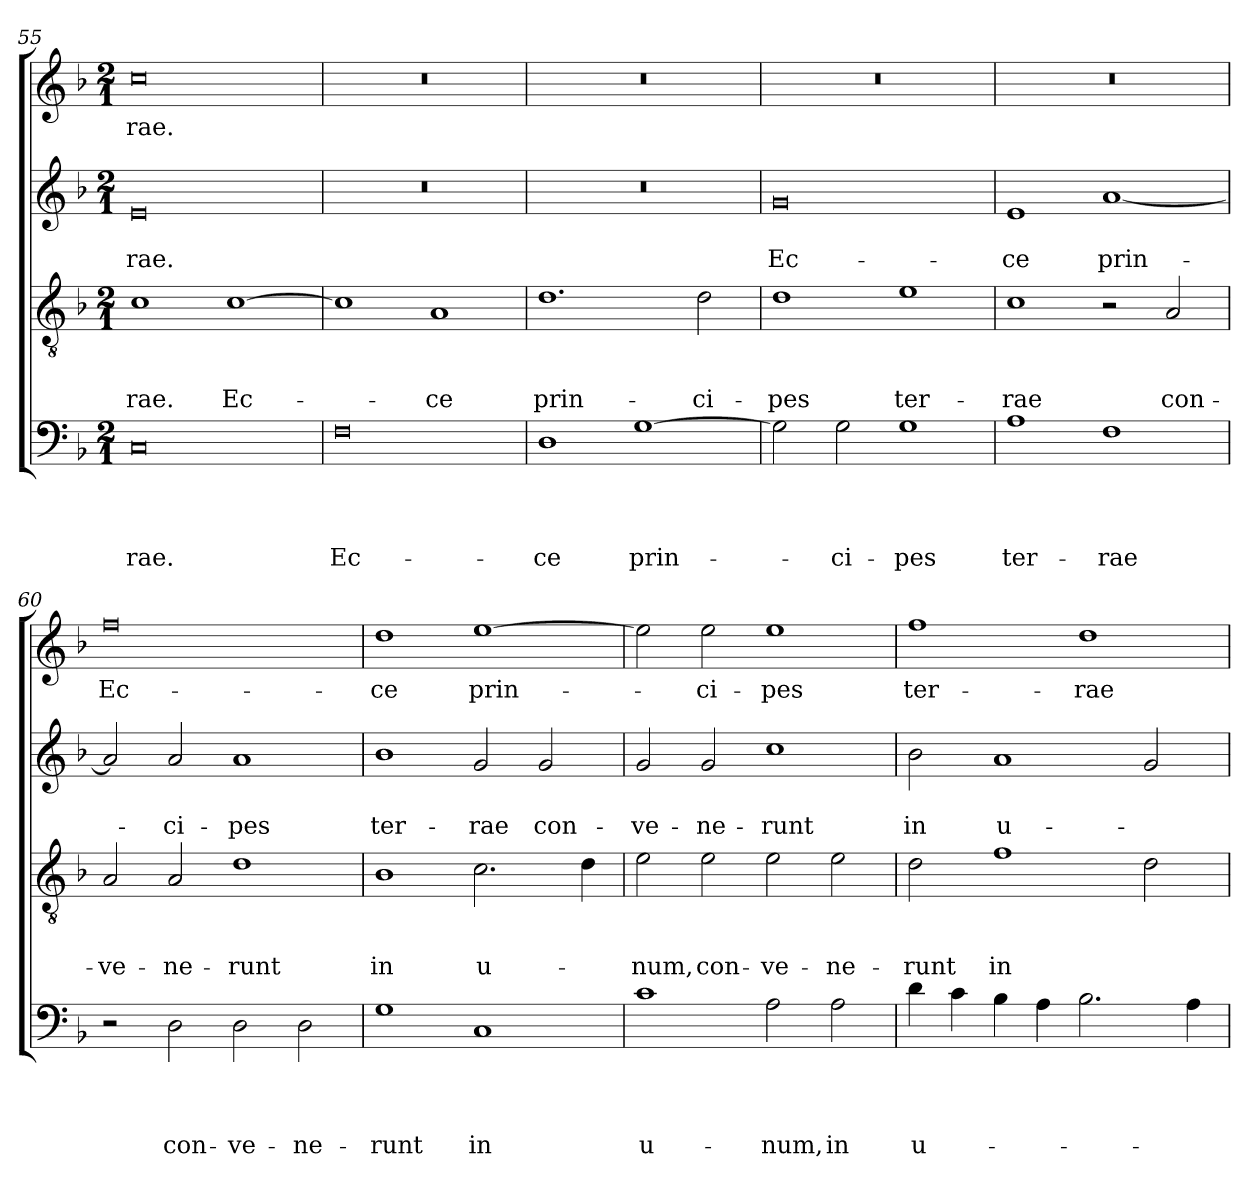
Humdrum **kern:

**kern	**text	**text	**text	**text	**kern	**text	**text	**text	**kern	**text	**text	**kern	**text
*part4	*part4	*part4	*part4	*part4	*part3	*part3	*part3	*part3	*part2	*part2	*part2	*part1	*part1
*staff4	*staff4	*staff4	*staff4	*staff4	*staff3	*staff3	*staff3	*staff3	*staff2	*staff2	*staff2	*staff1	*staff1
!!LO:LB:g=z
*clefF4	*	*	*	*	*clefGv2	*	*	*	*clefG2	*	*	*clefG2	*
*k[b-]	*	*	*	*	*k[b-]	*	*	*	*k[b-]	*	*	*k[b-]	*
*F:	*	*	*	*	*F:	*	*	*	*F:	*	*	*F:	*
*M2/1	*	*	*	*	*M2/1	*	*	*	*M2/1	*	*	*M2/1	*
=55	=55	=55	=55	=55	=55	=55	=55	=55	=55	=55	=55	=55	=55
0C	.	.	.	-rae.	1c	.	.	-rae.	0e	.	-rae.	0cc	-rae.
.	.	.	.	.	[1c	.	.	Ec-	.	.	.	.	.
=56	=56	=56	=56	=56	=56	=56	=56	=56	=56	=56	=56	=56	=56
0F	.	.	.	Ec-	1c]	.	.	.	0r	.	.	0r	.
.	.	.	.	.	1A	.	.	-ce	.	.	.	.	.
=57	=57	=57	=57	=57	=57	=57	=57	=57	=57	=57	=57	=57	=57
1D	.	.	.	-ce	1.d	.	.	prin-	0r	.	.	0r	.
[1G	.	.	.	prin-	.	.	.	.	.	.	.	.	.
.	.	.	.	.	2d\	.	.	-ci-	.	.	.	.	.
=58	=58	=58	=58	=58	=58	=58	=58	=58	=58	=58	=58	=58	=58
2G\]	.	.	.	.	1d	.	.	-pes	0g	.	Ec-	0r	.
2G\	.	.	.	-ci-	.	.	.	.	.	.	.	.	.
1G	.	.	.	-pes	1e	.	.	ter-	.	.	.	.	.
=59	=59	=59	=59	=59	=59	=59	=59	=59	=59	=59	=59	=59	=59
1A	.	.	.	ter-	1c	.	.	-rae	1e	.	-ce	0r	.
1F	.	.	.	-rae	2r	.	.	.	[1a	.	prin-	.	.
.	.	.	.	.	2A/	.	.	con-	.	.	.	.	.
=60	=60	=60	=60	=60	=60	=60	=60	=60	=60	=60	=60	=60	=60
2r	.	.	.	.	2A/	.	.	-ve-	2a/]	.	.	0ff	Ec-
2D\	.	.	.	con-	2A/	.	.	-ne-	2a/	.	-ci-	.	.
2D\	.	.	.	-ve-	1d	.	.	-runt	1a	.	-pes	.	.
2D\	.	.	.	-ne-	.	.	.	.	.	.	.	.	.
!!LO:LB:g=z
=61	=61	=61	=61	=61	=61	=61	=61	=61	=61	=61	=61	=61	=61
1G	.	.	.	-runt	1B-	.	.	in	1b-	.	ter-	1dd	-ce
1C	.	.	.	in	2.c\	.	.	u-	2g/	.	-rae	[1ee	prin-
.	.	.	.	.	.	.	.	.	2g/	.	con-	.	.
.	.	.	.	.	4d\	.	.	.	.	.	.	.	.
=62	=62	=62	=62	=62	=62	=62	=62	=62	=62	=62	=62	=62	=62
1c	.	.	.	u-	2e\	.	.	-num,	2g/	.	-ve-	2ee\]	.
.	.	.	.	.	2e\	.	.	con-	2g/	.	-ne-	2ee\	-ci-
2A\	.	.	.	-num,	2e\	.	.	-ve-	1cc	.	-runt	1ee	-pes
2A\	.	.	.	in	2e\	.	.	-ne-	.	.	.	.	.
=63	=63	=63	=63	=63	=63	=63	=63	=63	=63	=63	=63	=63	=63
4d\	.	.	.	u-	2d\	.	.	-runt	2b-\	.	in	1ff	ter-
4c\	.	.	.	.	.	.	.	.	.	.	.	.	.
4B-\	.	.	.	.	1f	.	.	in	1a	.	u-	.	.
4A\	.	.	.	.	.	.	.	.	.	.	.	.	.
2.B-\	.	.	.	.	.	.	.	.	.	.	.	1dd	-rae
.	.	.	.	.	2d\	.	.	.	2g/	.	.	.	.
4A\	.	.	.	.	.	.	.	.	.	.	.	.	.
=	=	=	=	=	=	=	=	=	=	=	=	=	=
*-	*-	*-	*-	*-	*-	*-	*-	*-	*-	*-	*-	*-	*-
